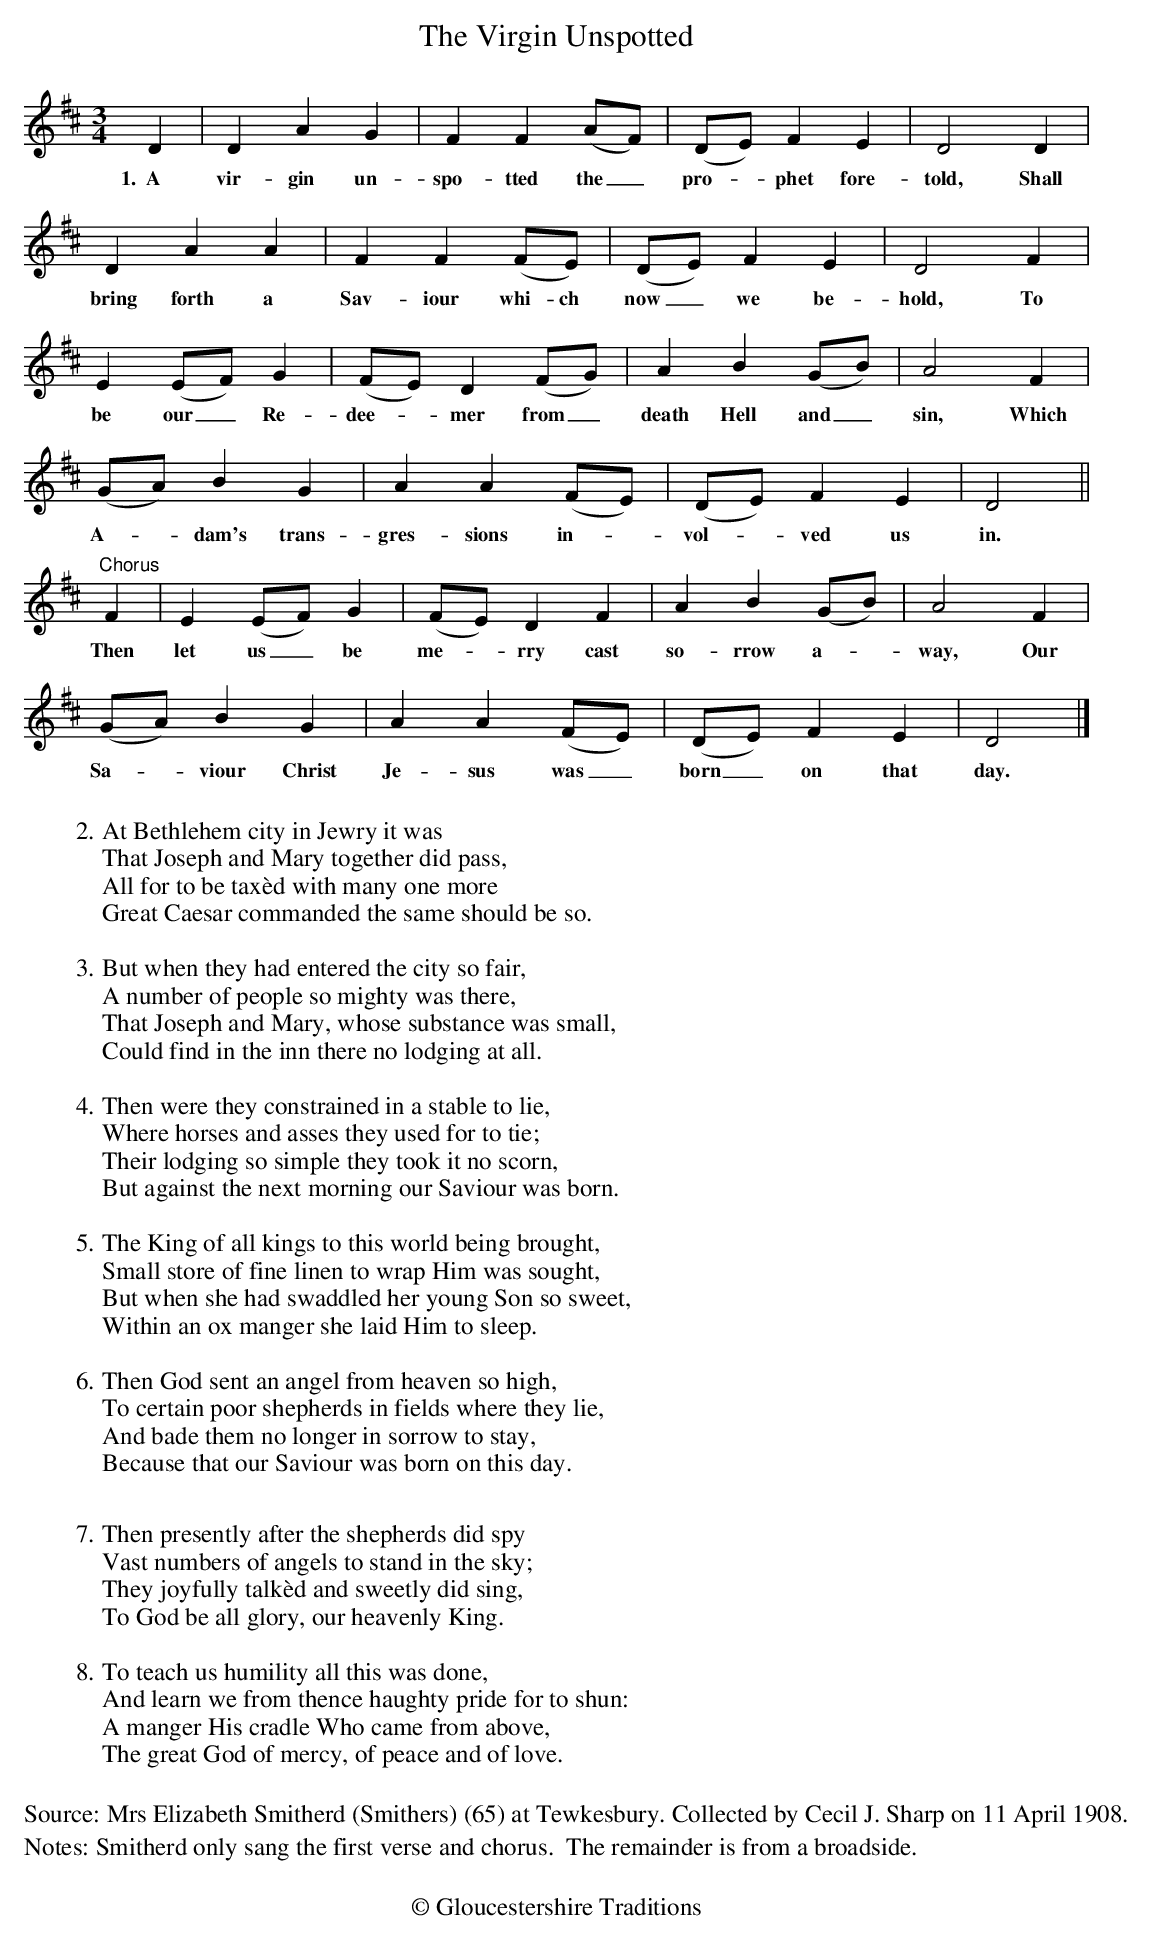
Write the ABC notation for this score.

X:1
T:The Virgin Unspotted
M:3/4
L:1/8
K:D
D2 | D2A2G2 | F2F2(AF) | (DE)F2E2 | D4D2 |
w:1.~~A vir-gin un-spo-tted the_ pro--phet fore-told, Shall
D2A2A2 | F2F2(FE) | (DE)F2E2 | D4F2 |
w:bring forth a Sav-iour whi-ch now_ we be-hold, To
E2(EF)G2 | (FE)D2(FG) | A2B2(GB) | A4F2 |
w:be our_ Re-dee--mer from_ death Hell and_ sin, Which
(GA)B2G2 | A2A2(FE) | (DE)F2E2 | D4 ||
w:A--dam's trans-gres-sions in--vol--ved us in.
"Chorus"F2 | E2(EF)G2 | (FE) D2F2 | A2B2(GB) | A4F2 |
w:Then let us_ be me--rry cast so-rrow a--way, Our
(GA)B2G2 | A2A2(FE) | (DE)F2E2 | D4 |]
w:Sa--viour Christ Je-sus was_ born_ on that day.
W:
W:2. At Bethlehem city in Jewry it was
W:That Joseph and Mary together did pass,
W:All for to be taxèd with many one more
W:Great Caesar commanded the same should be so.
W:
W:3. But when they had entered the city so fair,
W:A number of people so mighty was there,
W:That Joseph and Mary, whose substance was small,
W:Could find in the inn there no lodging at all.
W:
W:4. Then were they constrained in a stable to lie,
W:Where horses and asses they used for to tie;
W:Their lodging so simple they took it no scorn,
W:But against the next morning our Saviour was born.
W:
W:5. The King of all kings to this world being brought,
W:Small store of fine linen to wrap Him was sought,
W:But when she had swaddled her young Son so sweet,
W:Within an ox manger she laid Him to sleep.
W:
W:6. Then God sent an angel from heaven so high,
W:To certain poor shepherds in fields where they lie,
W:And bade them no longer in sorrow to stay,
W:Because that our Saviour was born on this day.
W:
W:7. Then presently after the shepherds did spy
W:Vast numbers of angels to stand in the sky;
W:They joyfully talkèd and sweetly did sing,
W:To God be all glory, our heavenly King.
W:
W:8. To teach us humility all this was done,
W:And learn we from thence haughty pride for to shun:
W:A manger His cradle Who came from above,
W:The great God of mercy, of peace and of love.
W:
